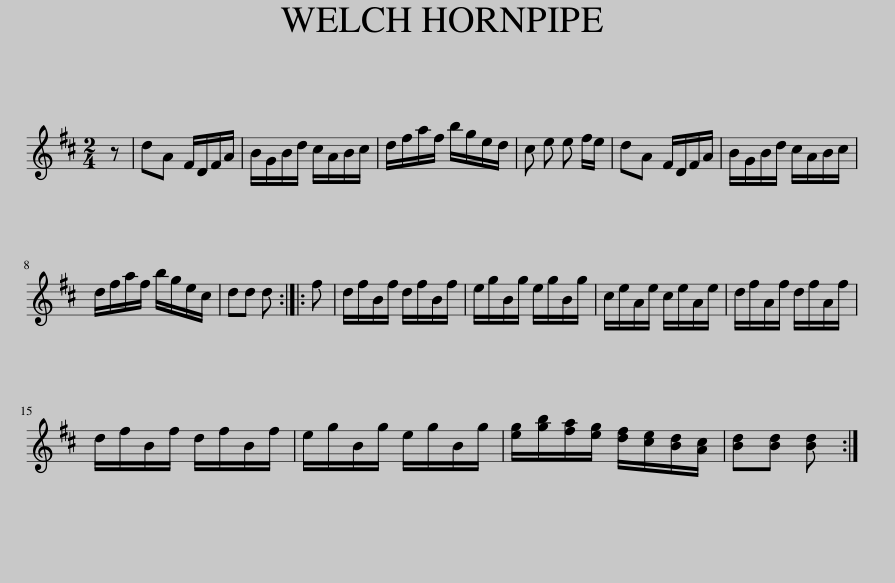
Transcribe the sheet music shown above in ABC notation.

X:1
L:1/8
M:2/4
I:linebreak $
K:D
V:1 treble
V:1
 z | dA F/D/F/A/ | B/G/B/d/ c/A/B/c/ | d/f/a/f/ b/g/e/d/ | c e e f/e/ | %5
 dA F/D/F/A/ | B/G/B/d/ c/A/B/c/ |$ d/f/a/f/ b/g/e/c/ | dd d :: f | %10
 d/f/B/f/ d/f/B/f/ | e/g/B/g/ e/g/B/g/ | c/e/A/e/ c/e/A/e/ | d/f/A/f/ d/f/A/f/ |$ d/f/B/f/ d/f/B/f/ | %15
 e/g/B/g/ e/g/B/g/ | [eg]/[gb]/[fa]/[eg]/ [df]/[ce]/[Bd]/[Ac]/ | [Bd][Bd] [Bd] :| %18
